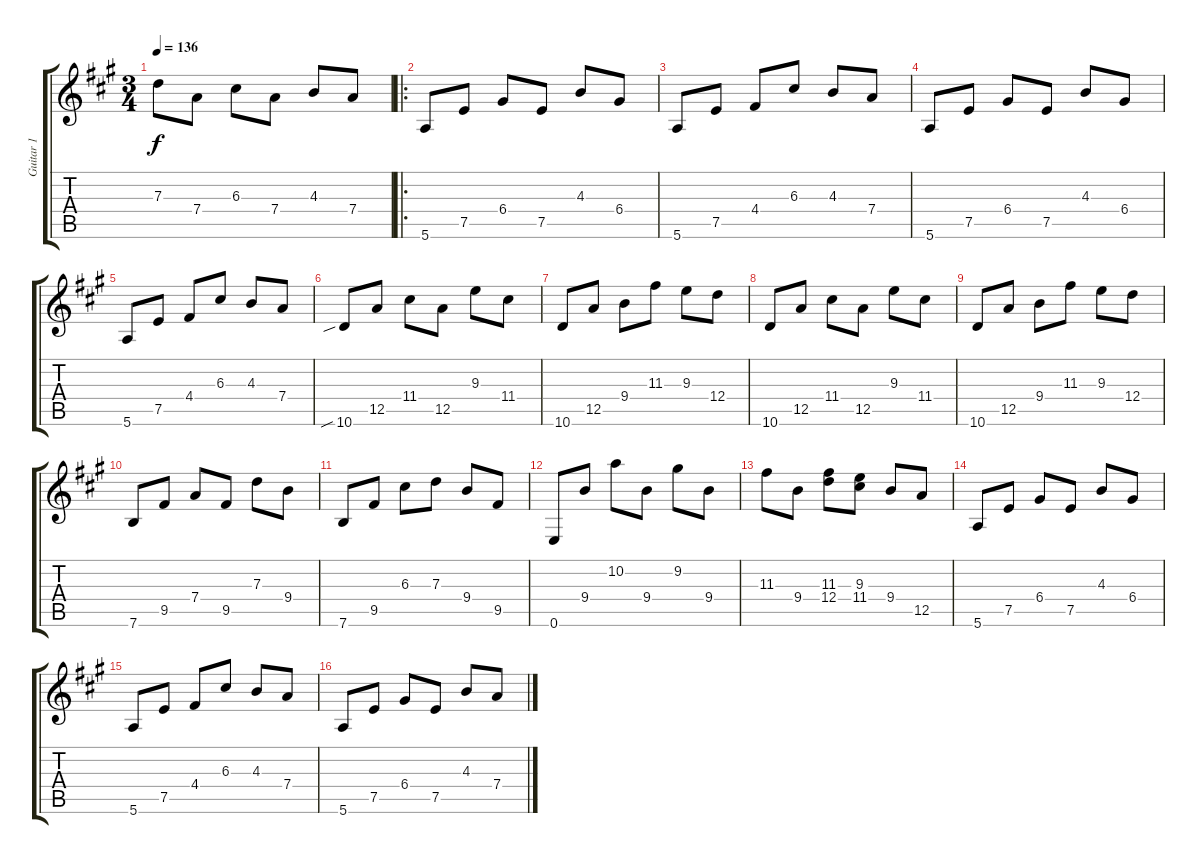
\track ("Guitar 1" "Guitar 1") {instrument electricguitarjazz}
\staff {score tabs}
\tuning (E4 B3 G3 D3 A2 E2) {hide}
\ts (3 4)
\tempo 136
\clef g2
\ks a
7.3.8{dy f} 7.4.8 6.3.8 7.4.8 4.3.8 7.4.8 |
\ro
5.6.8 7.5.8 6.4.8 7.5.8 4.3.8 6.4.8 |
5.6.8 7.5.8 4.4.8 6.3.8 4.3.8 7.4.8 |
5.6.8 7.5.8 6.4.8 7.5.8 4.3.8 6.4.8 |
5.6.8 7.5.8 4.4.8 6.3.8 4.3.8 7.4.8 |
10.6{sib}.8 12.5.8 11.4.8 12.5.8 9.3.8 11.4.8 |
10.6.8 12.5.8 9.4.8 11.3.8 9.3.8 12.4.8 |
10.6.8 12.5.8 11.4.8 12.5.8 9.3.8 11.4.8 |
10.6.8 12.5.8 9.4.8 11.3.8 9.3.8 12.4.8 |
7.6.8 9.5.8 7.4.8 9.5.8 7.3.8 9.4.8 |
7.6.8 9.5.8 6.3.8 7.3.8 9.4.8 9.5.8 |
0.6.8 9.4.8 10.2.8 9.4.8 9.2.8 9.4.8 |
11.3.8 9.4.8 (11.3 12.4).8 (9.3 11.4).8 9.4.8 12.5.8 |
5.6.8 7.5.8 6.4.8 7.5.8 4.3.8 6.4.8 |
5.6.8 7.5.8 4.4.8 6.3.8 4.3.8 7.4.8 |
5.6.8 7.5.8 6.4.8 7.5.8 4.3.8 7.4.8
